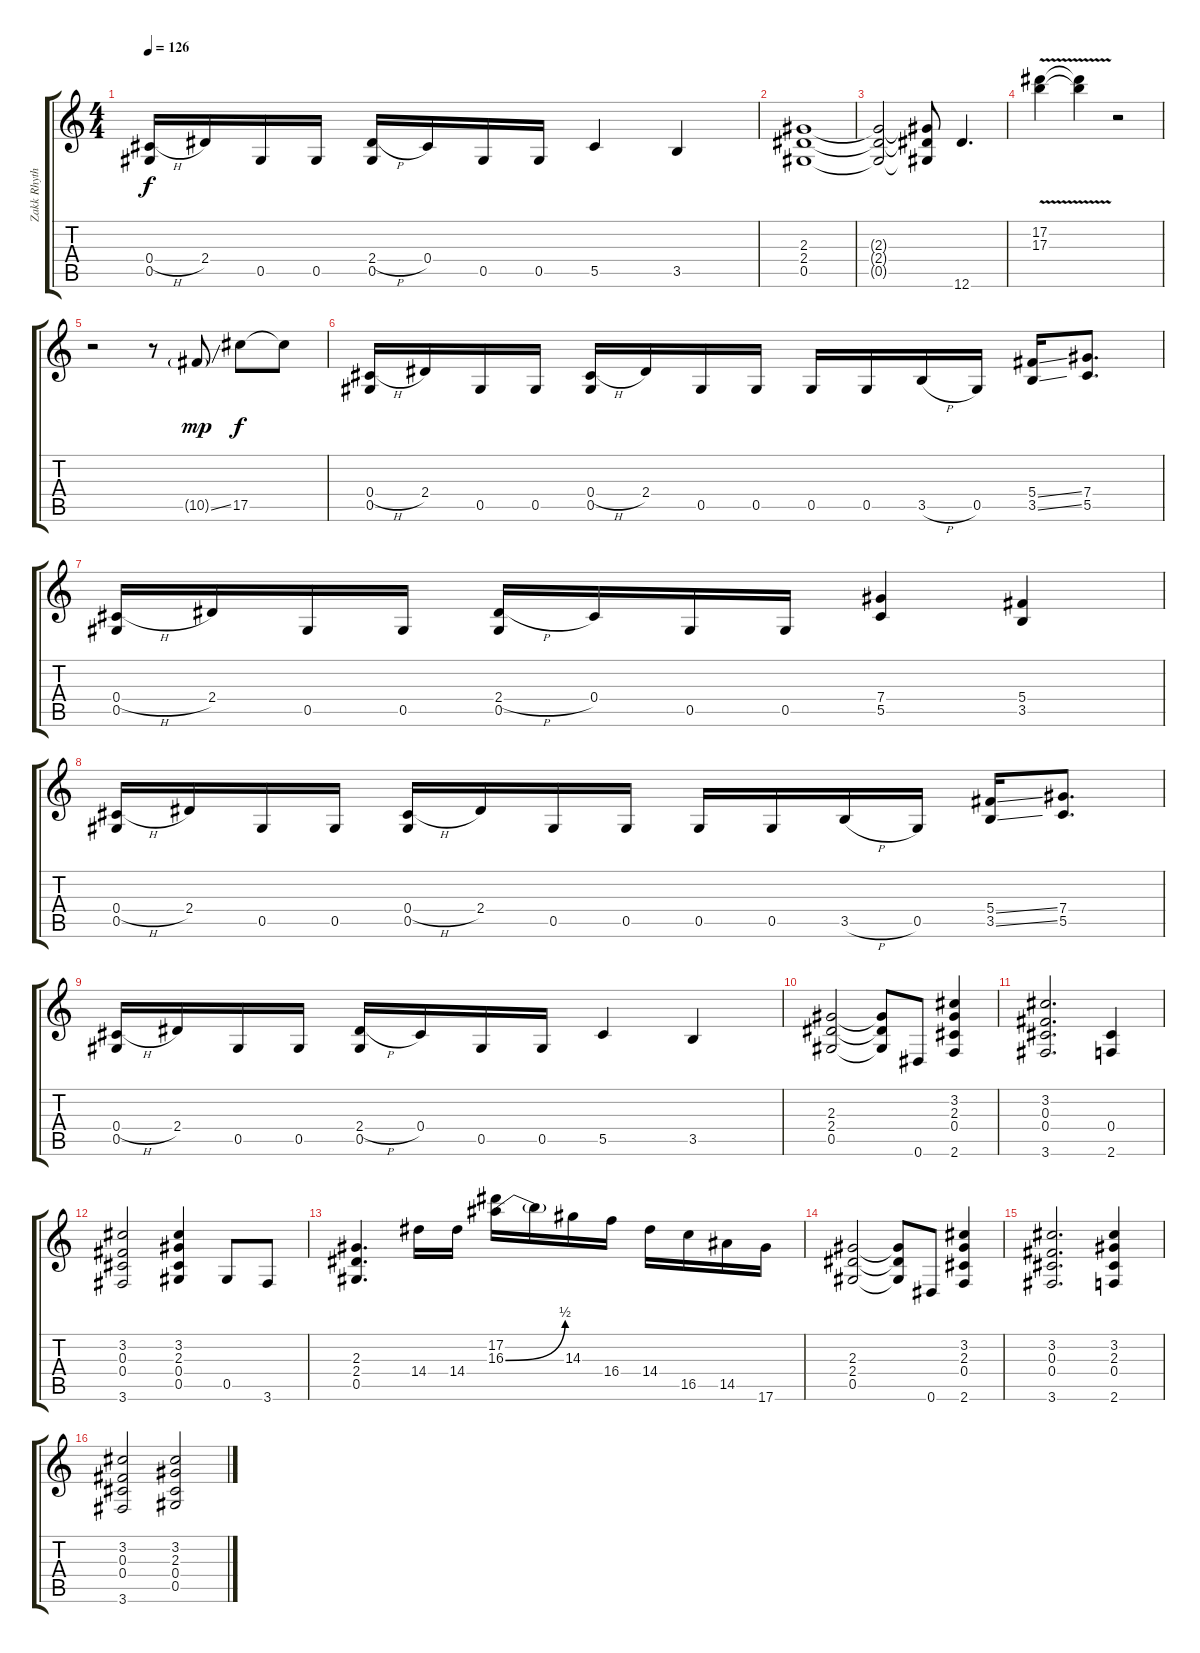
\track ("Zakk Rhythm" "Zakk Rhyth") {instrument distortionguitar}
\staff {score tabs}
\tuning (Eb4 Bb3 Gb3 Db3 Ab2 Eb2) {hide}
\ts (4 4)
\tempo 126
\clef g2
\ks c
(0.4{h} 0.5).16{dy f} 2.4.16 0.5.16 0.5.16 (2.4{h} 0.5).16 0.4.16 0.5.16 0.5.16 5.5.4 3.5.4 |
(2.3 2.4 0.5).1 |
(2.3{t} 2.4{t} 0.5{t}).2 (2.3{t} 2.4{t} 0.5{t}).8 12.6.4{d} |
(17.2{v} 17.3{v}).4 (17.2{t} 17.3{t}).4 r.2 |
r.2 r.8 10.5{ss g}.8{dy mp} 17.5.8{dy f} 17.5{t}.8 |
(0.4{h} 0.5).16 2.4.16 0.5.16 0.5.16 (0.4{h} 0.5).16 2.4.16 0.5.16 0.5.16 0.5.16 0.5.16 3.5{h}.16 0.5.16 (5.4{ss} 3.5{ss}).16 (7.4 5.5).8{d} |
(0.4{h} 0.5).16 2.4.16 0.5.16 0.5.16 (2.4{h} 0.5).16 0.4.16 0.5.16 0.5.16 (7.4 5.5).4 (5.4 3.5).4 |
(0.4{h} 0.5).16 2.4.16 0.5.16 0.5.16 (0.4{h} 0.5).16 2.4.16 0.5.16 0.5.16 0.5.16 0.5.16 3.5{h}.16 0.5.16 (5.4{ss} 3.5{ss}).16 (7.4 5.5).8{d} |
(0.4{h} 0.5).16 2.4.16 0.5.16 0.5.16 (2.4{h} 0.5).16 0.4.16 0.5.16 0.5.16 5.5.4 3.5.4 |
(2.3 2.4 0.5).2 (2.3{t} 2.4{t} 0.5{t}).8 0.6.8 (3.2 2.3 0.4 2.6).4 |
(3.2 0.3 0.4 3.6).2{d} (0.4 2.6).4 |
(3.2 0.3 0.4 3.6).2 (3.2 2.3 0.4 0.5).4 0.5.8 3.6.8 |
(2.3 2.4 0.5).4{d} 14.4.16 14.4.16 (17.2 16.3{be (bend 0 0 60 2)}).16 16.3{t}.16 14.3.16 16.4.16 14.4.16 16.5.16 14.5.16 17.6.16 |
(2.3 2.4 0.5).2 (2.3{t} 2.4{t} 0.5{t}).8 0.6.8 (3.2 2.3 0.4 2.6).4 |
(3.2 0.3 0.4 3.6).2{d} (3.2 2.3 0.4 2.6).4 |
(3.2 0.3 0.4 3.6).2 (3.2 2.3 0.4 0.5).2
